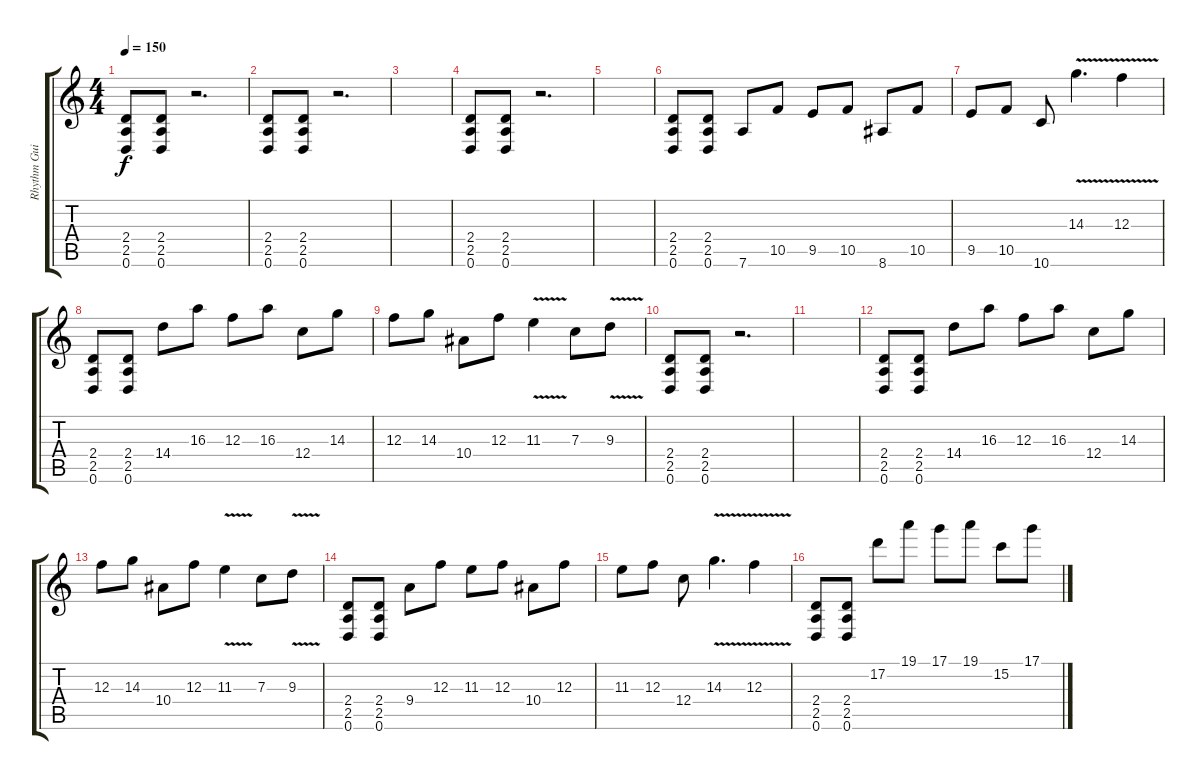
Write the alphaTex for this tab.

\track ("Rhythm Guitar" "Rhythm Gui") {instrument distortionguitar}
\staff {score tabs}
\tuning (D4 A3 F3 C3 G2 D2) {hide}
\ts (4 4)
\tempo 150
\clef g2
\ks c
(2.4 2.5 0.6).8{dy f} (2.4 2.5 0.6).8 r.2{d} |
(2.4 2.5 0.6).8 (2.4 2.5 0.6).8 r.2{d} |
|
(2.4 2.5 0.6).8 (2.4 2.5 0.6).8 r.2{d} |
|
(2.4 2.5 0.6).8 (2.4 2.5 0.6).8 7.6.8 10.5.8 9.5.8 10.5.8 8.6.8 10.5.8 |
9.5.8 10.5.8 10.6.8 14.3{v}.4{d} 12.3{v}.4 |
(2.4 2.5 0.6).8 (2.4 2.5 0.6).8 14.4.8 16.3.8 12.3.8 16.3.8 12.4.8 14.3.8 |
12.3.8 14.3.8 10.4.8 12.3.8 11.3{v}.4 7.3.8 9.3{v}.8 |
(2.4 2.5 0.6).8 (2.4 2.5 0.6).8 r.2{d} |
|
(2.4 2.5 0.6).8 (2.4 2.5 0.6).8 14.4.8 16.3.8 12.3.8 16.3.8 12.4.8 14.3.8 |
12.3.8 14.3.8 10.4.8 12.3.8 11.3{v}.4 7.3.8 9.3{v}.8 |
(2.4 2.5 0.6).8 (2.4 2.5 0.6).8 9.4.8 12.3.8 11.3.8 12.3.8 10.4.8 12.3.8 |
11.3.8 12.3.8 12.4.8 14.3{v}.4{d} 12.3{v}.4 |
(2.4 2.5 0.6).8 (2.4 2.5 0.6).8 17.2.8 19.1.8 17.1.8 19.1.8 15.2.8 17.1.8
